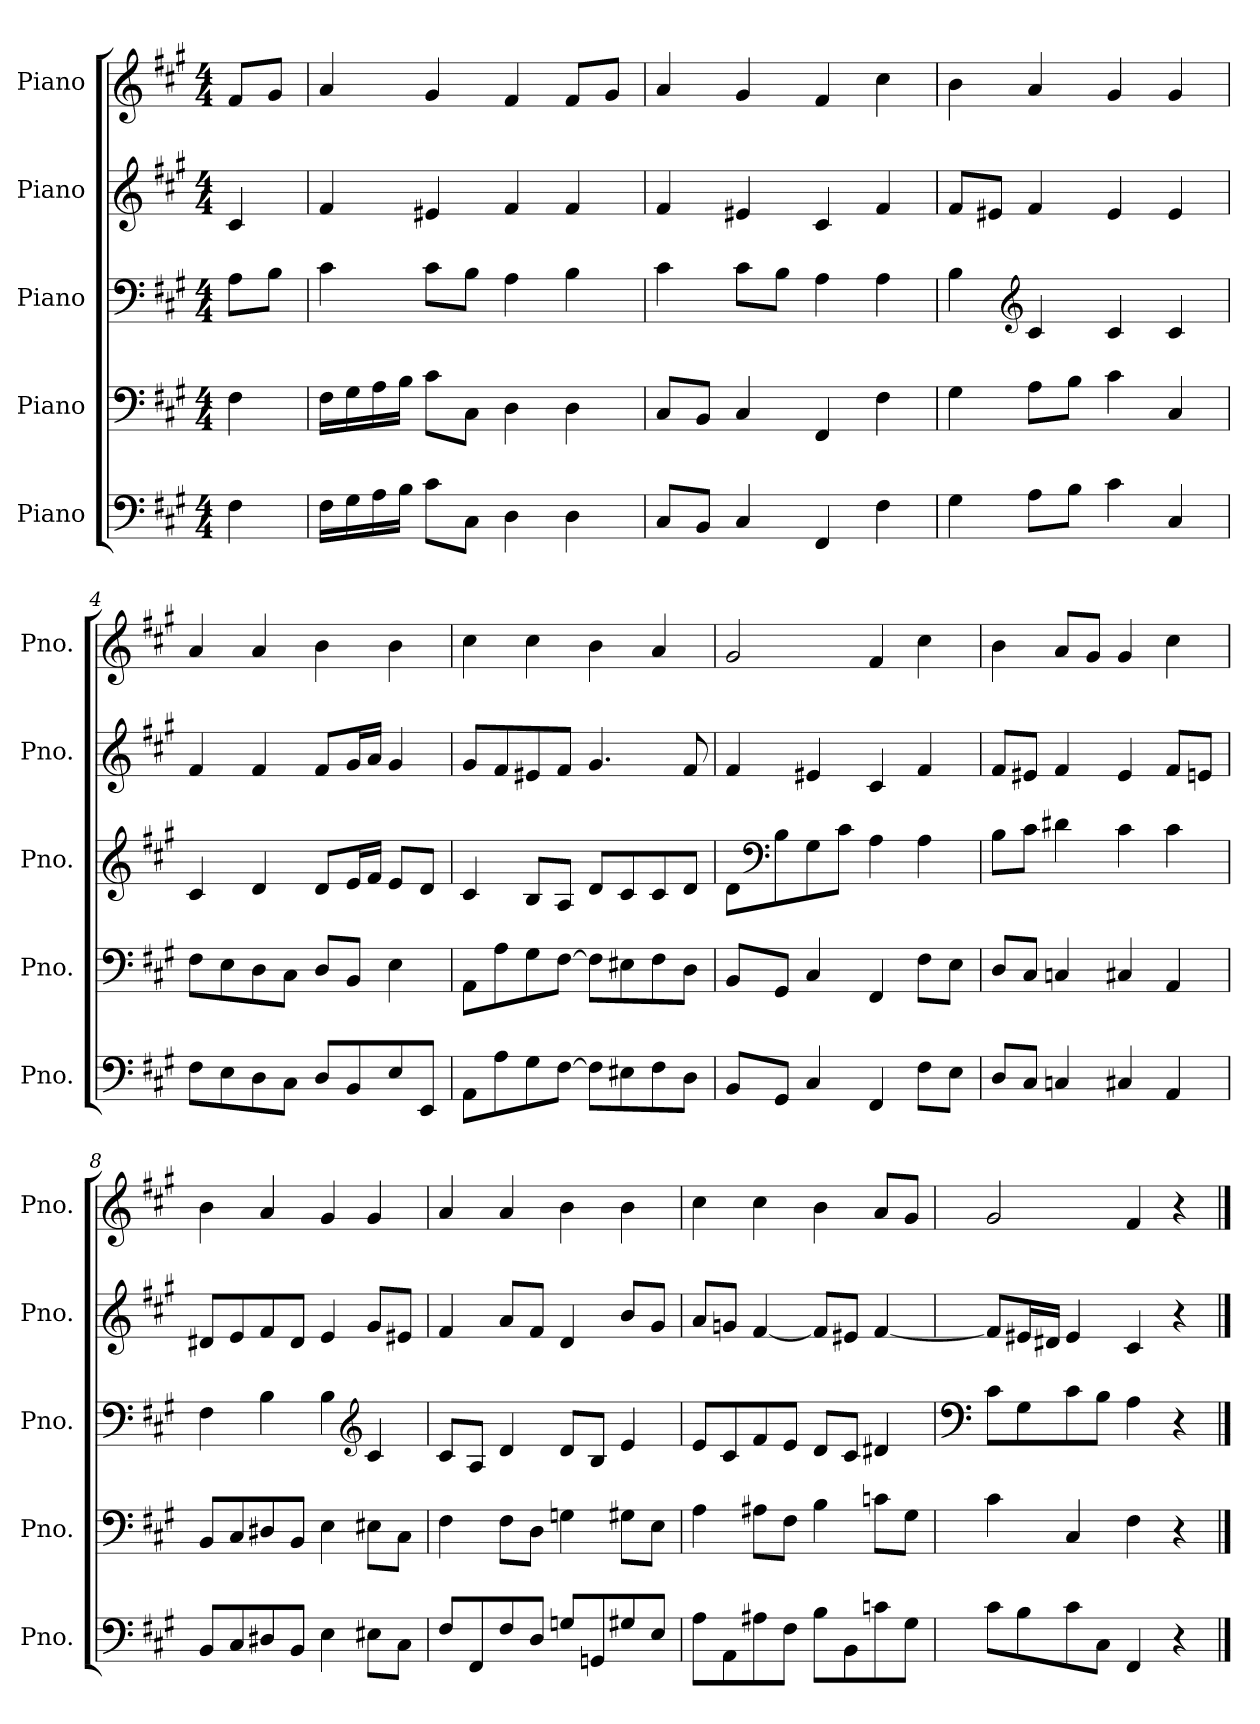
**kern	**kern	**kern	**kern	**kern
*part5	*part4	*part3	*part2	*part1
*staff5	*staff4	*staff3	*staff2	*staff1
*I"Piano	*I"Piano	*I"Piano	*I"Piano	*I"Piano
*I'Pno.	*I'Pno.	*I'Pno.	*I'Pno.	*I'Pno.
*clefF4	*clefF4	*clefF4	*clefG2	*clefG2
*k[f#c#g#]	*k[f#c#g#]	*k[f#c#g#]	*k[f#c#g#]	*k[f#c#g#]
*M4/4	*M4/4	*M4/4	*M4/4	*M4/4
*MM80	*MM80	*MM80	*MM80	*MM80
=	=	=	=	=
4F#\	4F#\	8A\L	4c#/	8f#/L
.	.	8B\J	.	8g#/J
=1	=1	=1	=1	=1
16F#\LL	16F#\LL	4c#\	4f#/	4a/
16G#\	16G#\	.	.	.
16A\	16A\	.	.	.
16B\JJ	16B\JJ	.	.	.
8c#\L	8c#\L	8c#\L	4e#X/	4g#/
8C#\J	8C#\J	8B\J	.	.
4D\	4D\	4A\	4f#/	4f#/
4D\	4D\	4B\	4f#/	8f#/L
.	.	.	.	8g#/J
=2	=2	=2	=2	=2
8C#/L	8C#/L	4c#\	4f#/	4a/
8BB/J	8BB/J	.	.	.
4C#/	4C#/	8c#\L	4e#X/	4g#/
.	.	8B\J	.	.
4FF#/	4FF#/	4A\	4c#/	4f#/
4F#\	4F#\	4A\	4f#/	4cc#\
=3	=3	=3	=3	=3
4G#\	4G#\	4B\	8f#/L	4b\
.	.	.	8e#X/J	.
*	*	*clefG2	*	*
8A\L	8A\L	4c#/	4f#/	4a/
8B\J	8B\J	.	.	.
4c#\	4c#\	4c#/	4e#/	4g#/
4C#/	4C#/	4c#/	4e#/	4g#/
=4	=4	=4	=4	=4
8F#\L	8F#\L	4c#/	4f#/	4a/
8E\	8E\	.	.	.
8D\	8D\	4d/	4f#/	4a/
8C#\J	8C#\J	.	.	.
8D/L	8D/L	8d/L	8f#/L	4b\
8BB/	8BB/J	16e/L	16g#/L	.
.	.	16f#/JJ	16a/JJ	.
8E/	4E\	8e/L	4g#/	4b\
8EE/J	.	8d/J	.	.
!!LO:LB:g=z
=5	=5	=5	=5	=5
8AA\L	8AA\L	4c#/	8g#/L	4cc#\
8A\	8A\	.	8f#/	.
8G#\	8G#\	8B/L	8e#X/	4cc#\
[8F#\J	[8F#\J	8A/J	8f#/J	.
8F#\L]	8F#\L]	8d/L	4.g#/	4b\
8E#X\	8E#X\	8c#/	.	.
8F#\	8F#\	8c#/	.	4a/
8D\J	8D\J	8d/J	8f#/	.
=6	=6	=6	=6	=6
8BB/L	8BB/L	8d\L	4f#/	2g#/
*	*	*clefF4	*	*
8GG#/J	8GG#/J	8B\	.	.
4C#/	4C#/	8G#\	4e#X/	.
.	.	8c#\J	.	.
4FF#/	4FF#/	4A\	4c#/	4f#/
8F#\L	8F#\L	4A\	4f#/	4cc#\
8E\J	8E\J	.	.	.
=7	=7	=7	=7	=7
8D/L	8D/L	8B\L	8f#/L	4b\
8C#/J	8C#/J	8c#\J	8e#X/J	.
4Cn/	4Cn/	4d#X\	4f#/	8a/L
.	.	.	.	8g#/J
4C#X/	4C#X/	4c#\	4e#/	4g#/
4AA/	4AA/	4c#\	8f#/L	4cc#\
.	.	.	8en/J	.
=8	=8	=8	=8	=8
8BB/L	8BB/L	4F#\	8d#X/L	4b\
8C#/	8C#/	.	8e/	.
8D#X/	8D#X/	4B\	8f#/	4a/
8BB/J	8BB/J	.	8d#/J	.
4E\	4E\	4B\	4e/	4g#/
*	*	*clefG2	*	*
8E#X\L	8E#X\L	4c#/	8g#/L	4g#/
8C#\J	8C#\J	.	8e#X/J	.
!!LO:PB:g=z
=9	=9	=9	=9	=9
8F#/L	4F#\	8c#/L	4f#/	4a/
8FF#/	.	8A/J	.	.
8F#/	8F#\L	4d/	8a/L	4a/
8D/J	8D\J	.	8f#/J	.
8Gn/L	4Gn\	8d/L	4d/	4b\
8GGn/	.	8B/J	.	.
8G#X/	8G#X\L	4e/	8b/L	4b\
8E/J	8E\J	.	8g#/J	.
=10	=10	=10	=10	=10
8A\L	4A\	8e/L	8a/L	4cc#\
8AA\	.	8c#/	8gn/J	.
8A#X\	8A#X\L	8f#/	[4f#/	4cc#\
8F#\J	8F#\J	8e/J	.	.
8B\L	4B\	8d/L	8f#/L]	4b\
8BB\	.	8c#/J	8e#X/J	.
8cn\	8cn\L	4d#X/	[4f#/	8a/L
8G#\J	8G#\J	.	.	8g#/J
=11	=11	=11	=11	=11
*	*	*clefF4	*	*
8c#\L	4c#\	8c#\L	8f#/L]	2g#/
8B\	.	8G#\	16e#X/L	.
.	.	.	16d#X/JJ	.
8c#\	4C#/	8c#\	4e#/	.
8C#\J	.	8B\J	.	.
4FF#/	4F#\	4A\	4c#/	4f#/
4r	4r	4r	4r	4r
==	==	==	==	==
*-	*-	*-	*-	*-
